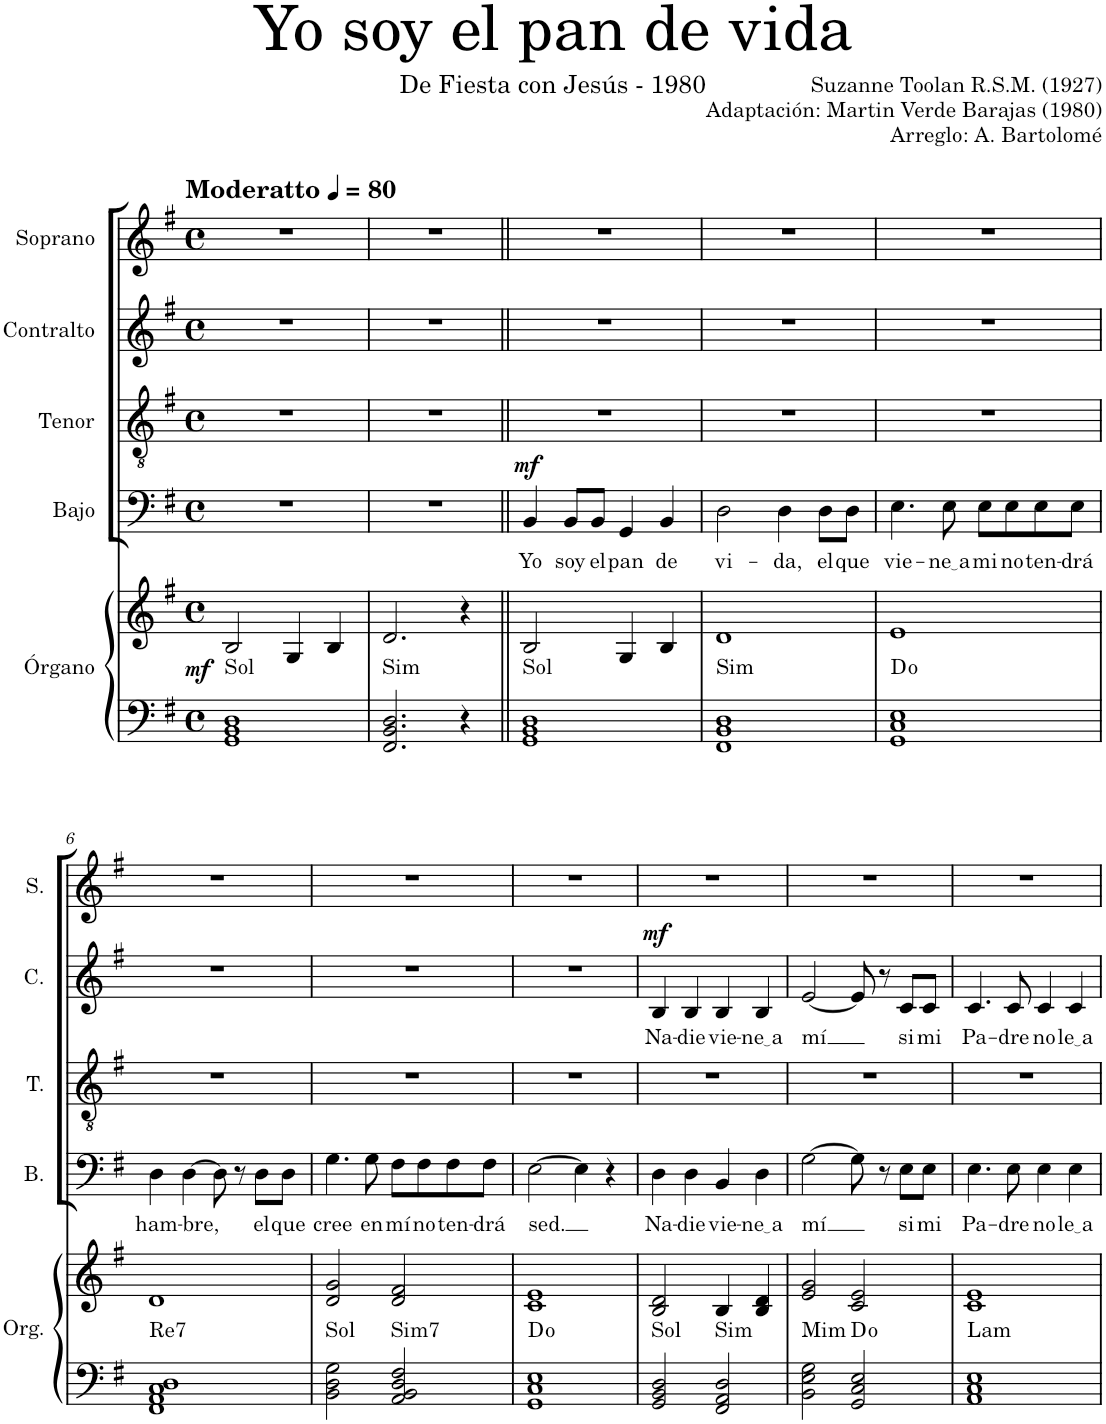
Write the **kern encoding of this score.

**kern	**kern	**dynam	**harte	**kern	**text	**dynam	**kern	**kern	**text	**dynam	**kern
*part5	*part5	*part5	*part5	*part4	*part4	*part4	*part3	*part2	*part2	*part2	*part1
*staff6	*staff5	*staff5/6	*	*staff4	*staff4	*staff4	*staff3	*staff2	*staff2	*staff2	*staff1
*I"Órgano	*	*	*	*I"Bajo	*	*	*I"Tenor	*I"Contralto	*	*	*I"Soprano
*	*	*	*	*I'B.	*	*	*I'T.	*I'C.	*	*	*I'S.
*clefF4	*clefG2	*	*	*clefF4	*	*	*clefGv2	*clefG2	*	*	*clefG2
*k[f#]	*k[f#]	*	*	*k[f#]	*	*	*k[f#]	*k[f#]	*	*	*k[f#]
*M4/4	*M4/4	*	*	*M4/4	*	*	*M4/4	*M4/4	*	*	*M4/4
*met(c)	*met(c)	*	*	*met(c)	*	*	*met(c)	*met(c)	*	*	*met(c)
*MM80	*MM80	*	*	*MM80	*	*	*MM80	*MM80	*	*	*MM80
=1	=1	=1	=1	=1	=1	=1	=1	=1	=1	=1	=1
!	!	!	!	!	!	!	!	!	!	!	!LO:TX:a:B:t=Moderatto
!	!	!LO:DY:b	!LO:H:kt=Sol	!	!	!	!	!	!	!	!
1GG 1BB 1D	2B/	mf	N	1r	.	.	1r	1r	.	.	1r
.	4G/	.	.	.	.	.	.	.	.	.	.
.	4B/	.	.	.	.	.	.	.	.	.	.
=2	=2	=2	=2	=2	=2	=2	=2	=2	=2	=2	=2
!	!	!	!LO:H:kt=Sim	!	!	!	!	!	!	!	!
2.FF#/ 2.BB/ 2.D/	2.d/	.	N	1r	.	.	1r	1r	.	.	1r
4r	4r	.	.	.	.	.	.	.	.	.	.
=3||	=3||	=3||	=3||	=3||	=3||	=3||	=3||	=3||	=3||	=3||	=3||
!	!	!	!LO:H:kt=Sol	!	!LO:LY:b	!LO:DY:a	!	!	!	!	!
1GG 1BB 1D	2B/	.	N	4BB/	Yo	mf	1r	1r	.	.	1r
!	!	!	!	!	!LO:LY:b	!	!	!	!	!	!
.	.	.	.	8BB/L	soy	.	.	.	.	.	.
!	!	!	!	!	!LO:LY:b	!	!	!	!	!	!
.	.	.	.	8BB/J	el	.	.	.	.	.	.
!	!	!	!	!	!LO:LY:b	!	!	!	!	!	!
.	4G/	.	.	4GG/	pan	.	.	.	.	.	.
!	!	!	!	!	!LO:LY:b	!	!	!	!	!	!
.	4B/	.	.	4BB/	de	.	.	.	.	.	.
=4	=4	=4	=4	=4	=4	=4	=4	=4	=4	=4	=4
!	!	!	!LO:H:kt=Sim	!	!LO:LY:b	!	!	!	!	!	!
1FF# 1BB 1D	1d	.	N	2D\	vi-	.	1r	1r	.	.	1r
!	!	!	!	!	!LO:LY:b	!	!	!	!	!	!
.	.	.	.	4D\	-da,	.	.	.	.	.	.
!	!	!	!	!	!LO:LY:b	!	!	!	!	!	!
.	.	.	.	8D\L	el	.	.	.	.	.	.
!	!	!	!	!	!LO:LY:b	!	!	!	!	!	!
.	.	.	.	8D\J	que	.	.	.	.	.	.
=5	=5	=5	=5	=5	=5	=5	=5	=5	=5	=5	=5
!	!	!	!	!	!LO:LY:b	!	!	!	!	!	!
1GG 1C 1E	1e	.	D:dim	4.E\	vie-	.	1r	1r	.	.	1r
!	!	!	!	!	!LO:LY:b	!	!	!	!	!	!
.	.	.	.	8E\	ne a	.	.	.	.	.	.
!	!	!	!	!	!LO:LY:b	!	!	!	!	!	!
.	.	.	.	8E\L	mi	.	.	.	.	.	.
!	!	!	!	!	!LO:LY:b	!	!	!	!	!	!
.	.	.	.	8E\	no	.	.	.	.	.	.
!	!	!	!	!	!LO:LY:b	!	!	!	!	!	!
.	.	.	.	8E\	ten-	.	.	.	.	.	.
!	!	!	!	!	!LO:LY:b	!	!	!	!	!	!
.	.	.	.	8E\J	-drá	.	.	.	.	.	.
!!LO:LB:g=z
=6	=6	=6	=6	=6	=6	=6	=6	=6	=6	=6	=6
!	!	!	!LO:H:kt=Re7	!	!LO:LY:b	!	!	!	!	!	!
1FF# 1AA 1C 1D	1d	.	N	4D\	ham-	.	1r	1r	.	.	1r
!	!	!	!	!	!LO:LY:b	!	!	!	!	!	!
.	.	.	.	[4D\	-bre,	.	.	.	.	.	.
.	.	.	.	8D\]	.	.	.	.	.	.	.
.	.	.	.	8r	.	.	.	.	.	.	.
!	!	!	!	!	!LO:LY:b	!	!	!	!	!	!
.	.	.	.	8D\L	el	.	.	.	.	.	.
!	!	!	!	!	!LO:LY:b	!	!	!	!	!	!
.	.	.	.	8D\J	que	.	.	.	.	.	.
=7	=7	=7	=7	=7	=7	=7	=7	=7	=7	=7	=7
!	!	!	!LO:H:kt=Sol	!	!LO:LY:b	!	!	!	!	!	!
2BB\ 2D\ 2G\	2d/ 2g/	.	N	4.G\	cree	.	1r	1r	.	.	1r
!	!	!	!	!	!LO:LY:b	!	!	!	!	!	!
.	.	.	.	8G\	en	.	.	.	.	.	.
!	!	!	!LO:H:kt=Sim7	!	!LO:LY:b	!	!	!	!	!	!
2AA/ 2BB/ 2D/ 2F#/	2d/ 2f#/	.	N	8F#\L	mí	.	.	.	.	.	.
!	!	!	!	!	!LO:LY:b	!	!	!	!	!	!
.	.	.	.	8F#\	no	.	.	.	.	.	.
!	!	!	!	!	!LO:LY:b	!	!	!	!	!	!
.	.	.	.	8F#\	ten-	.	.	.	.	.	.
!	!	!	!	!	!LO:LY:b	!	!	!	!	!	!
.	.	.	.	8F#\J	-drá	.	.	.	.	.	.
=8	=8	=8	=8	=8	=8	=8	=8	=8	=8	=8	=8
!	!	!	!	!	!LO:LY:b	!	!	!	!	!	!
1GG 1C 1E	1c 1e	.	D:dim	[2E\	sed.	.	1r	1r	.	.	1r
.	.	.	.	4E\]	.	.	.	.	.	.	.
.	.	.	.	4r	.	.	.	.	.	.	.
=9	=9	=9	=9	=9	=9	=9	=9	=9	=9	=9	=9
!	!	!	!LO:H:kt=Sol	!	!LO:LY:b	!	!	!	!LO:LY:b	!LO:DY:a	!
2GG/ 2BB/ 2D/	2B/ 2d/	.	N	4D\	Na-	.	1r	4B/	Na-	mf	1r
!	!	!	!	!	!LO:LY:b	!	!	!	!LO:LY:b	!	!
.	.	.	.	4D\	-die	.	.	4B/	-die	.	.
!	!	!	!LO:H:kt=Sim	!	!LO:LY:b	!	!	!	!LO:LY:b	!	!
2FF#/ 2AA/ 2D/	4B/	.	N	4BB/	vie-	.	.	4B/	vie-	.	.
!	!	!	!	!	!LO:LY:b	!	!	!	!LO:LY:b	!	!
.	4B/ 4d/	.	.	4D\	ne a	.	.	4B/	ne a	.	.
=10	=10	=10	=10	=10	=10	=10	=10	=10	=10	=10	=10
!	!	!	!LO:H:kt=Mim	!	!LO:LY:b	!	!	!	!LO:LY:b	!	!
2BB\ 2E\ 2G\	2e/ 2g/	.	N	[2G\	mí	.	1r	[2e/	mí	.	1r
2GG/ 2C/ 2E/	2c/ 2e/	.	D:dim	8G\]	.	.	.	8e/]	.	.	.
.	.	.	.	8r	.	.	.	8r	.	.	.
!	!	!	!	!	!LO:LY:b	!	!	!	!LO:LY:b	!	!
.	.	.	.	8E\L	si	.	.	8c/L	si	.	.
!	!	!	!	!	!LO:LY:b	!	!	!	!LO:LY:b	!	!
.	.	.	.	8E\J	mi	.	.	8c/J	mi	.	.
=11	=11	=11	=11	=11	=11	=11	=11	=11	=11	=11	=11
!	!	!	!LO:H:kt=Lam	!	!LO:LY:b	!	!	!	!LO:LY:b	!	!
1AA 1C 1E	1c 1e	.	N	4.E\	Pa-	.	1r	4.c/	Pa-	.	1r
!	!	!	!	!	!LO:LY:b	!	!	!	!LO:LY:b	!	!
.	.	.	.	8E\	-dre	.	.	8c/	-dre	.	.
!	!	!	!	!	!LO:LY:b	!	!	!	!LO:LY:b	!	!
.	.	.	.	4E\	no	.	.	4c/	no	.	.
!	!	!	!	!	!LO:LY:b	!	!	!	!LO:LY:b	!	!
.	.	.	.	4E\	le a	.	.	4c/	le a	.	.
=	=	=	=	=	=	=	=	=	=	=	=
*-	*-	*-	*-	*-	*-	*-	*-	*-	*-	*-	*-
